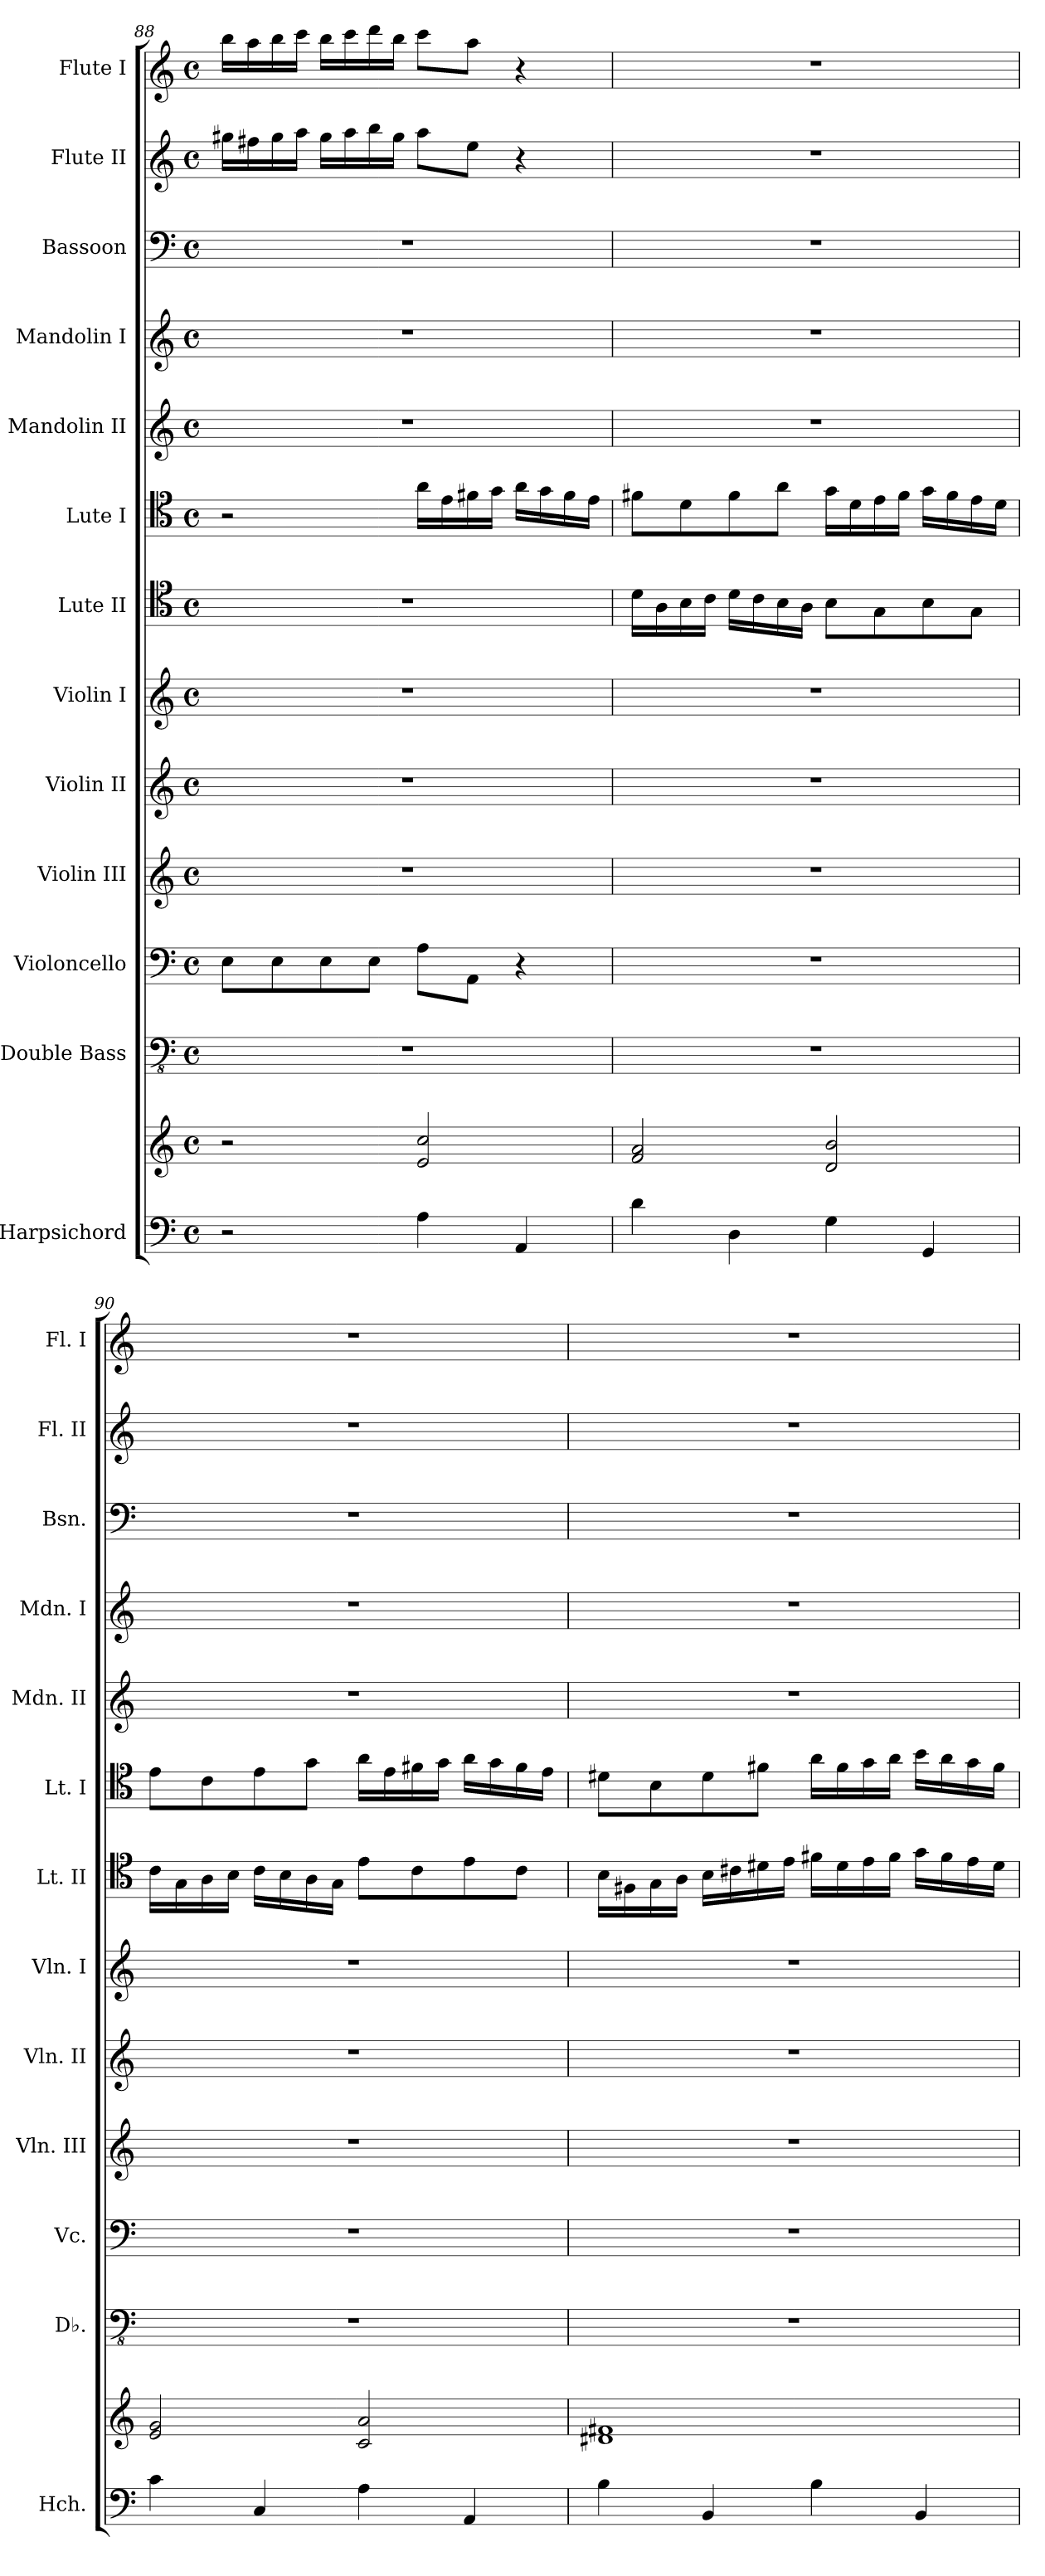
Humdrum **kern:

**kern	**kern	**kern	**kern	**kern	**kern	**kern	**kern	**kern	**kern	**kern	**kern	**kern	**kern
*part13	*part13	*part12	*part11	*part10	*part9	*part8	*part7	*part6	*part5	*part4	*part3	*part2	*part1
*staff14	*staff13	*staff12	*staff11	*staff10	*staff9	*staff8	*staff7	*staff6	*staff5	*staff4	*staff3	*staff2	*staff1
*I"Harpsichord	*	*I"Double Bass	*I"Violoncello	*I"Violin III	*I"Violin II	*I"Violin I	*I"Lute II	*I"Lute I	*I"Mandolin II	*I"Mandolin I	*I"Bassoon	*I"Flute II	*I"Flute I
*I'Hch.	*	*I'Db.	*I'Vc.	*I'Vln. III	*I'Vln. II	*I'Vln. I	*I'Lt. II	*I'Lt. I	*I'Mdn. II	*I'Mdn. I	*I'Bsn.	*I'Fl. II	*I'Fl. I
!!LO:LB:g=z
*clefF4	*clefG2	*clefFv4	*clefF4	*clefG2	*clefG2	*clefG2	*clefC4	*clefC4	*clefG2	*clefG2	*clefF4	*clefG2	*clefG2
*	*	*ITrd7c12	*	*	*	*	*	*	*	*	*	*	*
*k[]	*k[]	*k[]	*k[]	*k[]	*k[]	*k[]	*k[]	*k[]	*k[]	*k[]	*k[]	*k[]	*k[]
*M4/4	*M4/4	*M4/4	*M4/4	*M4/4	*M4/4	*M4/4	*M4/4	*M4/4	*M4/4	*M4/4	*M4/4	*M4/4	*M4/4
*met(c)	*met(c)	*met(c)	*met(c)	*met(c)	*met(c)	*met(c)	*met(c)	*met(c)	*met(c)	*met(c)	*met(c)	*met(c)	*met(c)
=88	=88	=88	=88	=88	=88	=88	=88	=88	=88	=88	=88	=88	=88
2r	2r	1r	8E\L	1r	1r	1r	1r	2r	1r	1r	1r	16gg#X\LL	16bb\LL
.	.	.	.	.	.	.	.	.	.	.	.	16ff#X\	16aa\
.	.	.	8E\	.	.	.	.	.	.	.	.	16gg#\	16bb\
.	.	.	.	.	.	.	.	.	.	.	.	16aa\JJ	16ccc\JJ
.	.	.	8E\	.	.	.	.	.	.	.	.	16gg#\LL	16bb\LL
.	.	.	.	.	.	.	.	.	.	.	.	16aa\	16ccc\
.	.	.	8E\J	.	.	.	.	.	.	.	.	16bb\	16ddd\
.	.	.	.	.	.	.	.	.	.	.	.	16gg#\JJ	16bb\JJ
4A\	2e/ 2cc/	.	8A\L	.	.	.	.	16a\LL	.	.	.	8aa\L	8ccc\L
.	.	.	.	.	.	.	.	16e\	.	.	.	.	.
.	.	.	8AA\J	.	.	.	.	16f#X\	.	.	.	8ee\J	8aa\J
.	.	.	.	.	.	.	.	16g\JJ	.	.	.	.	.
4AA/	.	.	4r	.	.	.	.	16a\LL	.	.	.	4r	4r
.	.	.	.	.	.	.	.	16g\	.	.	.	.	.
.	.	.	.	.	.	.	.	16f#\	.	.	.	.	.
.	.	.	.	.	.	.	.	16e\JJ	.	.	.	.	.
=89	=89	=89	=89	=89	=89	=89	=89	=89	=89	=89	=89	=89	=89
4d\	2f/ 2a/	1r	1r	1r	1r	1r	16d\LL	8f#X\L	1r	1r	1r	1r	1r
.	.	.	.	.	.	.	16A\	.	.	.	.	.	.
.	.	.	.	.	.	.	16B\	8d\	.	.	.	.	.
.	.	.	.	.	.	.	16c\JJ	.	.	.	.	.	.
4D\	.	.	.	.	.	.	16d\LL	8f#\	.	.	.	.	.
.	.	.	.	.	.	.	16c\	.	.	.	.	.	.
.	.	.	.	.	.	.	16B\	8a\J	.	.	.	.	.
.	.	.	.	.	.	.	16A\JJ	.	.	.	.	.	.
4G\	2d/ 2b/	.	.	.	.	.	8B\L	16g\LL	.	.	.	.	.
.	.	.	.	.	.	.	.	16d\	.	.	.	.	.
.	.	.	.	.	.	.	8G\	16e\	.	.	.	.	.
.	.	.	.	.	.	.	.	16f#\JJ	.	.	.	.	.
4GG/	.	.	.	.	.	.	8B\	16g\LL	.	.	.	.	.
.	.	.	.	.	.	.	.	16f#\	.	.	.	.	.
.	.	.	.	.	.	.	8G\J	16e\	.	.	.	.	.
.	.	.	.	.	.	.	.	16d\JJ	.	.	.	.	.
!!LO:PB:g=z
=90	=90	=90	=90	=90	=90	=90	=90	=90	=90	=90	=90	=90	=90
4c\	2e/ 2g/	1r	1r	1r	1r	1r	16c\LL	8e\L	1r	1r	1r	1r	1r
.	.	.	.	.	.	.	16G\	.	.	.	.	.	.
.	.	.	.	.	.	.	16A\	8c\	.	.	.	.	.
.	.	.	.	.	.	.	16B\JJ	.	.	.	.	.	.
4C/	.	.	.	.	.	.	16c\LL	8e\	.	.	.	.	.
.	.	.	.	.	.	.	16B\	.	.	.	.	.	.
.	.	.	.	.	.	.	16A\	8g\J	.	.	.	.	.
.	.	.	.	.	.	.	16G\JJ	.	.	.	.	.	.
4A\	2c/ 2a/	.	.	.	.	.	8e\L	16a\LL	.	.	.	.	.
.	.	.	.	.	.	.	.	16e\	.	.	.	.	.
.	.	.	.	.	.	.	8c\	16f#X\	.	.	.	.	.
.	.	.	.	.	.	.	.	16g\JJ	.	.	.	.	.
4AA/	.	.	.	.	.	.	8e\	16a\LL	.	.	.	.	.
.	.	.	.	.	.	.	.	16g\	.	.	.	.	.
.	.	.	.	.	.	.	8c\J	16f#\	.	.	.	.	.
.	.	.	.	.	.	.	.	16e\JJ	.	.	.	.	.
=91	=91	=91	=91	=91	=91	=91	=91	=91	=91	=91	=91	=91	=91
4B\	1d#X 1f#X	1r	1r	1r	1r	1r	16B\LL	8d#X\L	1r	1r	1r	1r	1r
.	.	.	.	.	.	.	16F#X\	.	.	.	.	.	.
.	.	.	.	.	.	.	16G\	8B\	.	.	.	.	.
.	.	.	.	.	.	.	16A\JJ	.	.	.	.	.	.
4BB/	.	.	.	.	.	.	16B\LL	8d#\	.	.	.	.	.
.	.	.	.	.	.	.	16c#X\	.	.	.	.	.	.
.	.	.	.	.	.	.	16d#X\	8f#X\J	.	.	.	.	.
.	.	.	.	.	.	.	16e\JJ	.	.	.	.	.	.
4B\	.	.	.	.	.	.	16f#X\LL	16a\LL	.	.	.	.	.
.	.	.	.	.	.	.	16d#\	16f#\	.	.	.	.	.
.	.	.	.	.	.	.	16e\	16g\	.	.	.	.	.
.	.	.	.	.	.	.	16f#\JJ	16a\JJ	.	.	.	.	.
4BB/	.	.	.	.	.	.	16g\LL	16b\LL	.	.	.	.	.
.	.	.	.	.	.	.	16f#\	16a\	.	.	.	.	.
.	.	.	.	.	.	.	16e\	16g\	.	.	.	.	.
.	.	.	.	.	.	.	16d#\JJ	16f#\JJ	.	.	.	.	.
=	=	=	=	=	=	=	=	=	=	=	=	=	=
*-	*-	*-	*-	*-	*-	*-	*-	*-	*-	*-	*-	*-	*-
